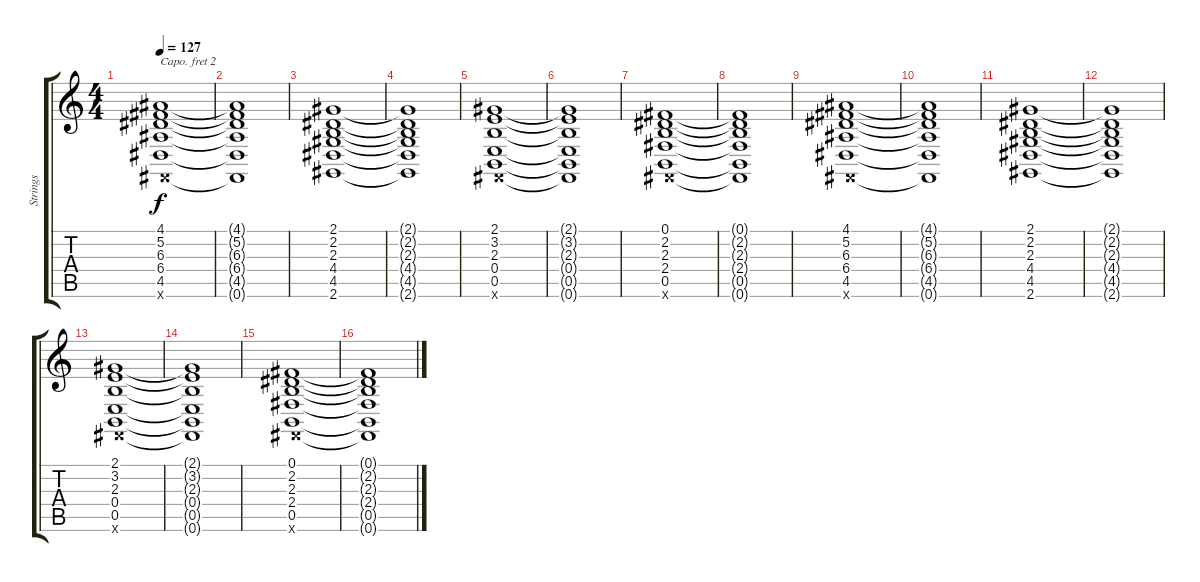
\track ("Strings" "Strings") {instrument stringensemble1}
\staff {score tabs}
\capo 2
\tuning (E4 B3 G3 D3 A2 E2) {hide}
\ts (4 4)
\tempo 127
\clef g2
\ks c
(4.1 5.2 6.3 6.4 4.5 0.6{x}).1{dy f} |
(4.1{t} 5.2{t} 6.3{t} 6.4{t} 4.5{t} 0.6{t}).1 |
(2.1 2.2 2.3 4.4 4.5 2.6).1 |
(2.1{t} 2.2{t} 2.3{t} 4.4{t} 4.5{t} 2.6{t}).1 |
(2.1 3.2 2.3 0.4 0.5 0.6{x}).1 |
(2.1{t} 3.2{t} 2.3{t} 0.4{t} 0.5{t} 0.6{t}).1 |
(0.1 2.2 2.3 2.4 0.5 0.6{x}).1 |
(0.1{t} 2.2{t} 2.3{t} 2.4{t} 0.5{t} 0.6{t}).1 |
(4.1 5.2 6.3 6.4 4.5 0.6{x}).1 |
(4.1{t} 5.2{t} 6.3{t} 6.4{t} 4.5{t} 0.6{t}).1 |
(2.1 2.2 2.3 4.4 4.5 2.6).1 |
(2.1{t} 2.2{t} 2.3{t} 4.4{t} 4.5{t} 2.6{t}).1 |
(2.1 3.2 2.3 0.4 0.5 0.6{x}).1 |
(2.1{t} 3.2{t} 2.3{t} 0.4{t} 0.5{t} 0.6{t}).1 |
(0.1 2.2 2.3 2.4 0.5 0.6{x}).1 |
(0.1{t} 2.2{t} 2.3{t} 2.4{t} 0.5{t} 0.6{t}).1
